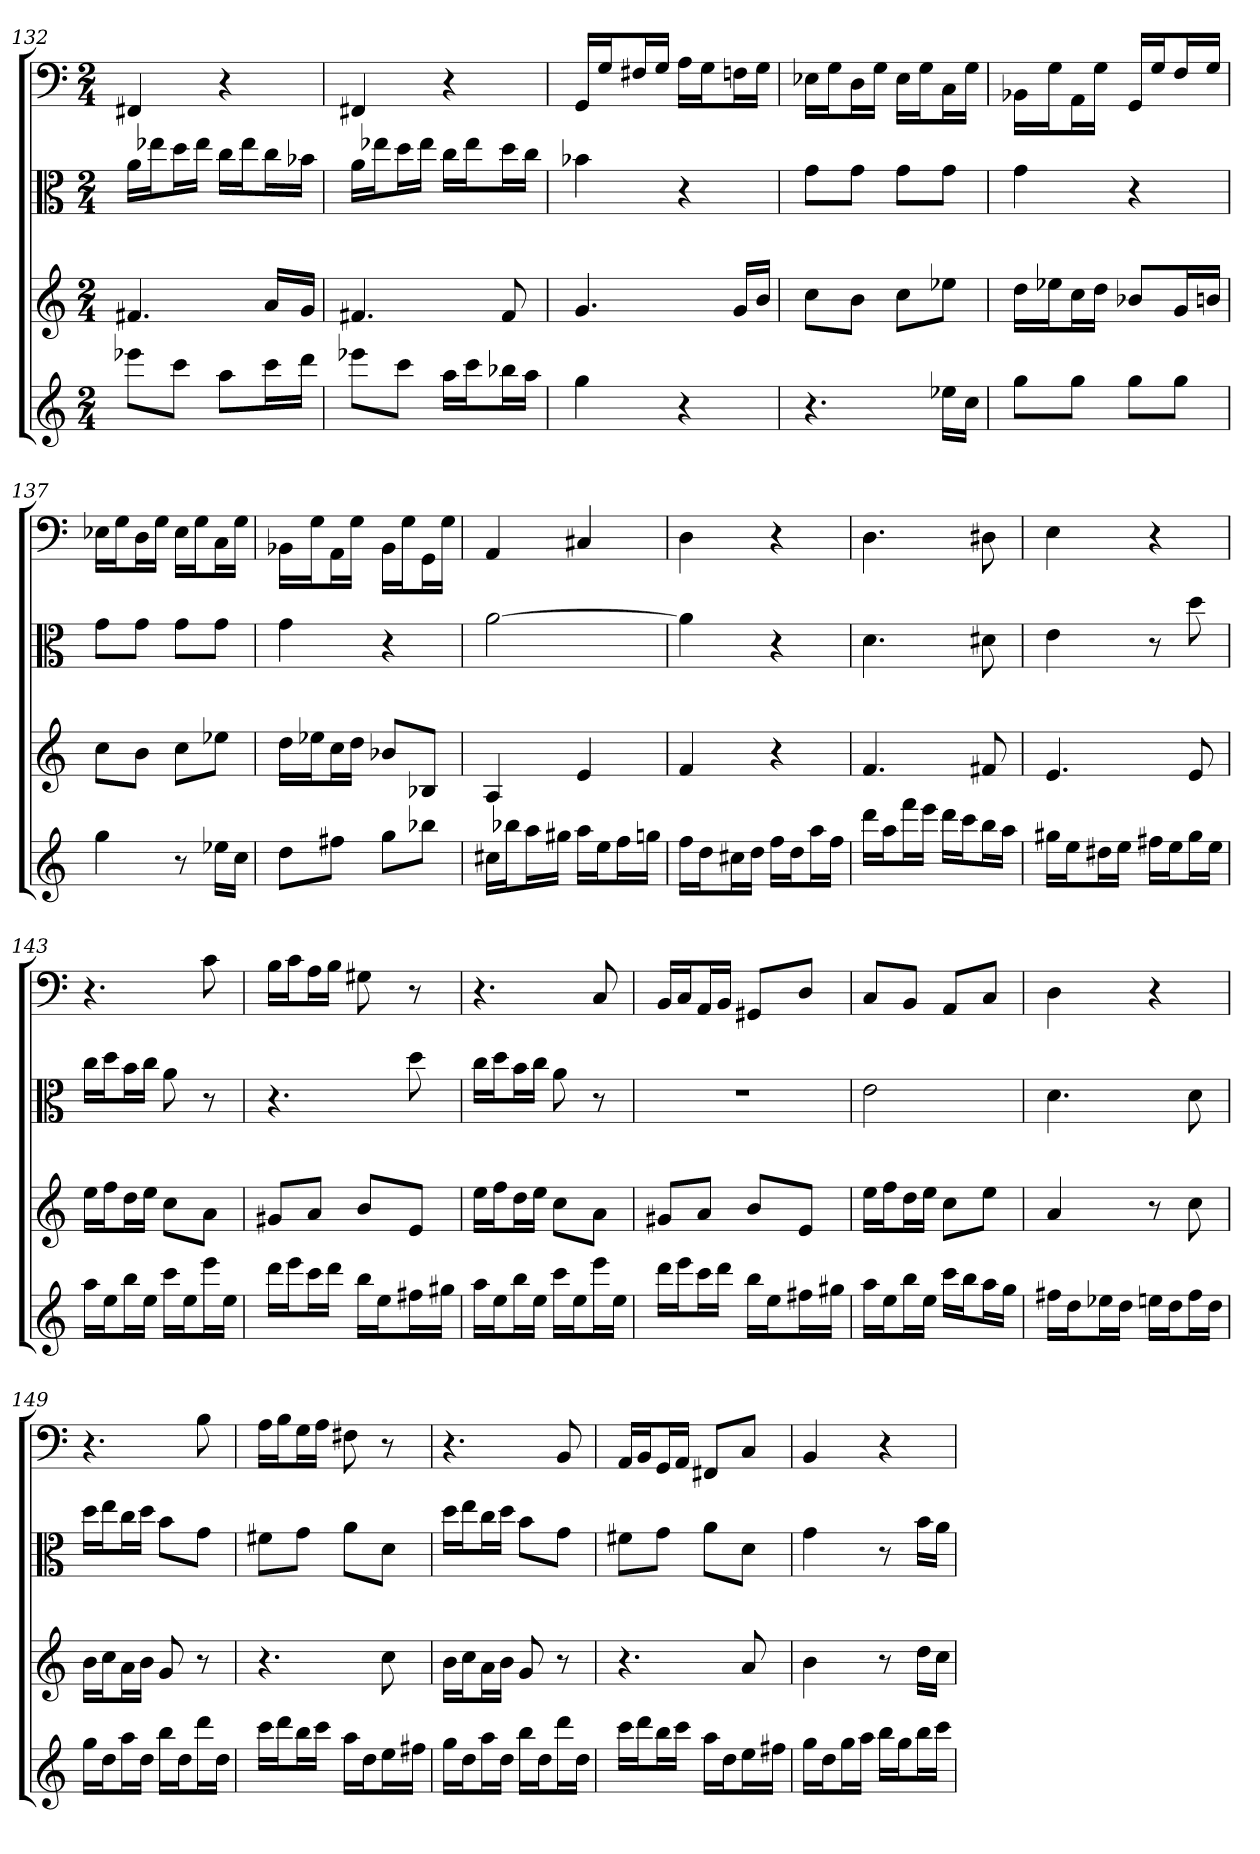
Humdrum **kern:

**kern	**kern	**kern	**kern
*part4	*part3	*part2	*part1
*staff4	*staff3	*staff2	*staff1
*	*	*clefC3	*clefF4
*k[]	*k[]	*k[]	*k[]
*C:	*C:	*C:	*C:
*M2/4	*M2/4	*M2/4	*M2/4
=132	=132	=132	=132
8eee-XL	4.f#X	16a\LL	4FF#X
.	.	16ee-X\J	.
8cccJ	.	16dd\L	.
.	.	16ee-\JJ	.
8aaL	.	16cc\LL	4r
.	.	16ee-\J	.
16cccL	16aLL	16cc\L	.
16dddJJ	16gJJ	16b-X\JJ	.
=133	=133	=133	=133
8eee-XL	4.f#X	16a\LL	4FF#X
.	.	16ee-X\J	.
8cccJ	.	16dd\L	.
.	.	16ee-\JJ	.
16aaLL	.	16cc\LL	4r
16cccJ	.	16ee-\J	.
16bb-XL	8f#	16dd\L	.
16aaJJ	.	16cc\JJ	.
=134	=134	=134	=134
4gg	4.g	4b-X	16GG/LL
.	.	.	16G/J
.	.	.	16F#X/L
.	.	.	16G/JJ
4r	.	4r	16A\LL
.	.	.	16G\J
.	16gLL	.	16Fn\L
.	16bJJ	.	16G\JJ
=135	=135	=135	=135
4.r	8ccL	8g\L	16E-X\LL
.	.	.	16G\J
.	8bJ	8g\J	16D\L
.	.	.	16G\JJ
.	8ccL	8g\L	16E-\LL
.	.	.	16G\J
16ee-XLL	8ee-XJ	8g\J	16C\L
16ccJJ	.	.	16G\JJ
=136	=136	=136	=136
8ggL	16ddLL	4g	16BB-X\LL
.	16ee-XJ	.	16G\J
8ggJ	16ccL	.	16AA\L
.	16ddJJ	.	16G\JJ
8ggL	8b-XL	4r	16GG/LL
.	.	.	16G/J
8ggJ	16gL	.	16F/L
.	16bnJJ	.	16G/JJ
=137	=137	=137	=137
4gg	8ccL	8g\L	16E-X\LL
.	.	.	16G\J
.	8bJ	8g\J	16D\L
.	.	.	16G\JJ
8r	8ccL	8g\L	16E-\LL
.	.	.	16G\J
16ee-XLL	8ee-XJ	8g\J	16C\L
16ccJJ	.	.	16G\JJ
=138	=138	=138	=138
8ddL	16ddLL	4g	16BB-X\LL
.	16ee-XJ	.	16G\J
8ff#XJ	16ccL	.	16AA\L
.	16ddJJ	.	16G\JJ
8ggL	8b-XL	4r	16BB-\LL
.	.	.	16G\J
8bb-XJ	8B-XJ	.	16GG\L
.	.	.	16G\JJ
=139	=139	=139	=139
16cc#XLL	4A	[2a	4AA
16bb-XJ	.	.	.
16aaL	.	.	.
16gg#XJJ	.	.	.
16aaLL	4e	.	4C#X
16eeJ	.	.	.
16ffL	.	.	.
16ggnJJ	.	.	.
=140	=140	=140	=140
16ffLL	4f	4a]	4D
16ddJ	.	.	.
16cc#XL	.	.	.
16ddJJ	.	.	.
16ffLL	4r	4r	4r
16ddJ	.	.	.
16aaL	.	.	.
16ffJJ	.	.	.
=141	=141	=141	=141
16dddLL	4.f	4.d	4.D
16aaJ	.	.	.
16fffL	.	.	.
16eeeJJ	.	.	.
16dddLL	.	.	.
16cccJ	.	.	.
16bbL	8f#X	8d#X	8D#X
16aaJJ	.	.	.
=142	=142	=142	=142
16gg#XLL	4.e	4e	4E
16eeJ	.	.	.
16dd#XL	.	.	.
16eeJJ	.	.	.
16ff#XLL	.	8r	4r
16eeJ	.	.	.
16gg#L	8e	8dd	.
16eeJJ	.	.	.
=143	=143	=143	=143
16aaLL	16eeLL	16cc\LL	4.r
16eeJ	16ffJ	16dd\J	.
16bbL	16ddL	16b\L	.
16eeJJ	16eeJJ	16cc\JJ	.
16cccLL	8ccL	8a	.
16eeJ	.	.	.
16eeeL	8aJ	8r	8c
16eeJJ	.	.	.
=144	=144	=144	=144
16dddLL	8g#XL	4.r	16B\LL
16eeeJ	.	.	16c\J
16cccL	8aJ	.	16A\L
16dddJJ	.	.	16B\JJ
16bbLL	8bL	.	8G#X
16eeJ	.	.	.
16ff#XL	8eJ	8dd	8r
16gg#XJJ	.	.	.
=145	=145	=145	=145
16aaLL	16eeLL	16cc\LL	4.r
16eeJ	16ffJ	16dd\J	.
16bbL	16ddL	16b\L	.
16eeJJ	16eeJJ	16cc\JJ	.
16cccLL	8ccL	8a	.
16eeJ	.	.	.
16eeeL	8aJ	8r	8C
16eeJJ	.	.	.
=146	=146	=146	=146
16dddLL	8g#XL	2r	16BB/LL
16eeeJ	.	.	16C/J
16cccL	8aJ	.	16AA/L
16dddJJ	.	.	16BB/JJ
16bbLL	8bL	.	8GG#X/L
16eeJ	.	.	.
16ff#XL	8eJ	.	8D/J
16gg#XJJ	.	.	.
=147	=147	=147	=147
16aaLL	16eeLL	2e	8C/L
16eeJ	16ffJ	.	.
16bbL	16ddL	.	8BB/J
16eeJJ	16eeJJ	.	.
16cccLL	8ccL	.	8AA/L
16bbJ	.	.	.
16aaL	8eeJ	.	8C/J
16ggJJ	.	.	.
=148	=148	=148	=148
16ff#XLL	4a	4.d	4D
16ddJ	.	.	.
16ee-XL	.	.	.
16ddJJ	.	.	.
16eenLL	8r	.	4r
16ddJ	.	.	.
16ff#L	8cc	8d	.
16ddJJ	.	.	.
=149	=149	=149	=149
16ggLL	16bLL	16dd\LL	4.r
16ddJ	16ccJ	16ee\J	.
16aaL	16aL	16cc\L	.
16ddJJ	16bJJ	16dd\JJ	.
16bbLL	8g	8b\L	.
16ddJ	.	.	.
16dddL	8r	8g\J	8B
16ddJJ	.	.	.
=150	=150	=150	=150
16cccLL	4.r	8f#X\L	16A\LL
16dddJ	.	.	16B\J
16bbL	.	8g\J	16G\L
16cccJJ	.	.	16A\JJ
16aaLL	.	8a\L	8F#X
16ddJ	.	.	.
16eeL	8cc	8d\J	8r
16ff#XJJ	.	.	.
=151	=151	=151	=151
16ggLL	16bLL	16dd\LL	4.r
16ddJ	16ccJ	16ee\J	.
16aaL	16aL	16cc\L	.
16ddJJ	16bJJ	16dd\JJ	.
16bbLL	8g	8b\L	.
16ddJ	.	.	.
16dddL	8r	8g\J	8BB
16ddJJ	.	.	.
=152	=152	=152	=152
16cccLL	4.r	8f#X\L	16AA/LL
16dddJ	.	.	16BB/J
16bbL	.	8g\J	16GG/L
16cccJJ	.	.	16AA/JJ
16aaLL	.	8a\L	8FF#X/L
16ddJ	.	.	.
16eeL	8a	8d\J	8C/J
16ff#XJJ	.	.	.
=153	=153	=153	=153
16ggLL	4b	4g	4BB
16ddJ	.	.	.
16ggL	.	.	.
16aaJJ	.	.	.
16bbLL	8r	8r	4r
16ggJ	.	.	.
16bbL	16ddLL	16b\LL	.
16cccJJ	16ccJJ	16a\JJ	.
=	=	=	=
*-	*-	*-	*-
